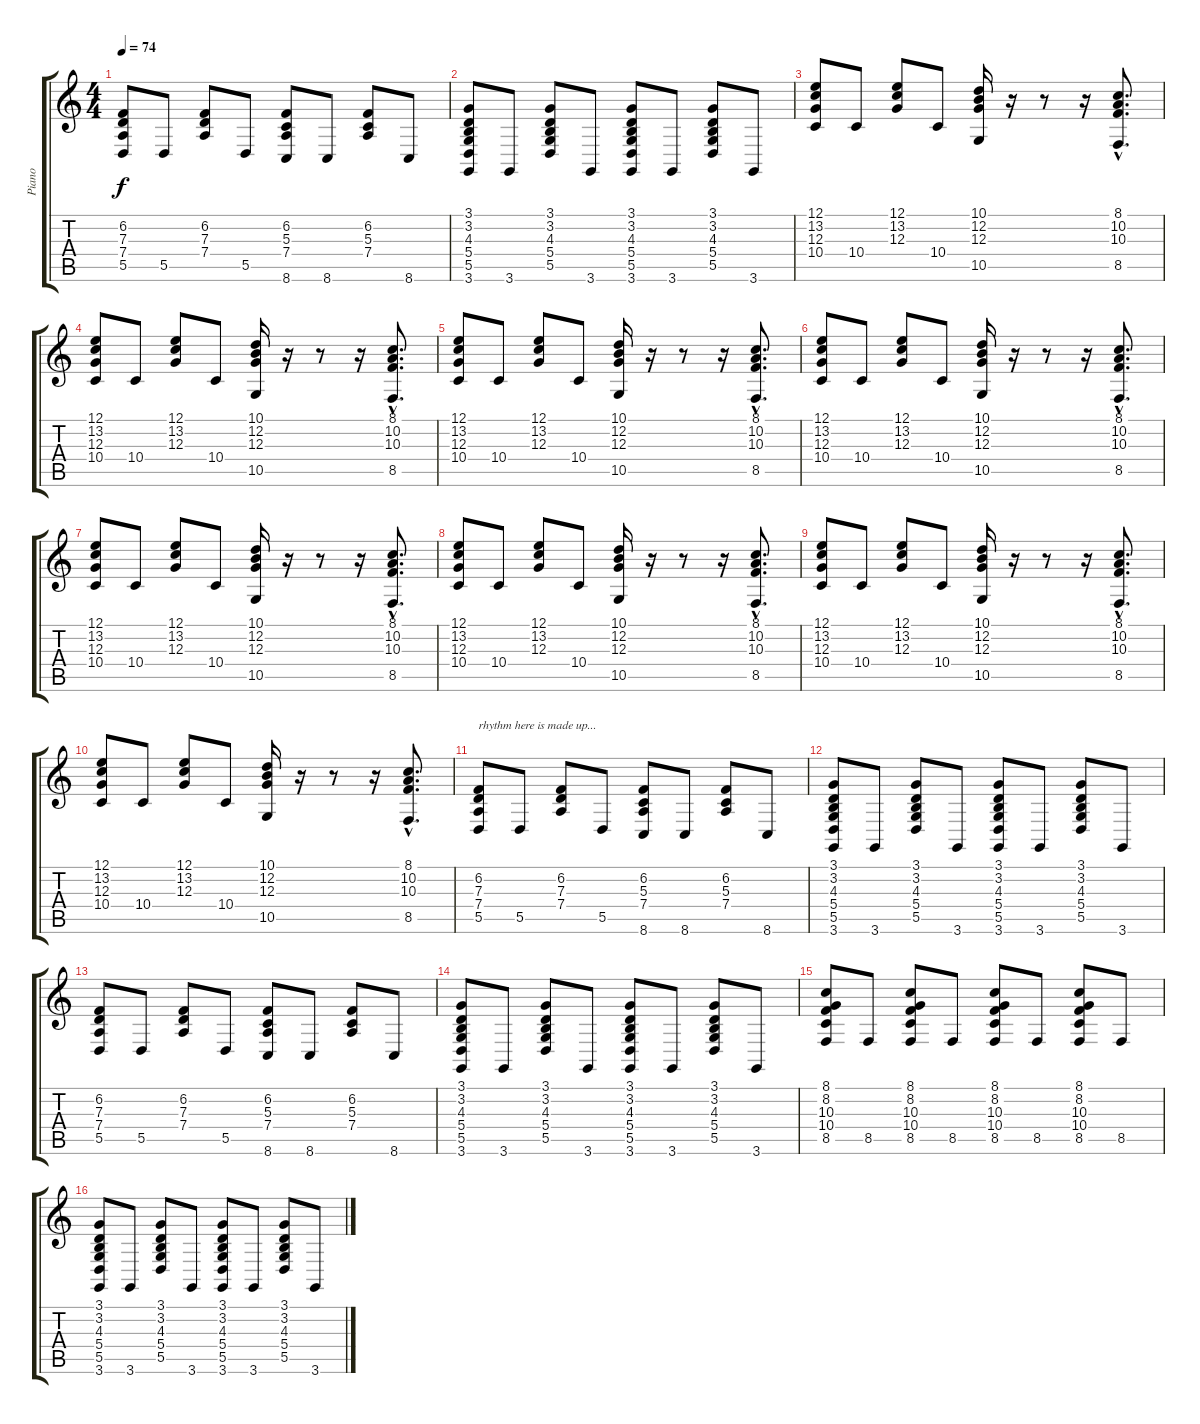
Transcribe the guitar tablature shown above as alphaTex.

\track ("Piano" "Piano") {instrument acousticgrandpiano}
\staff {score tabs}
\tuning (E4 B3 G3 D3 A2 E2) {hide}
\ts (4 4)
\tempo 74
\clef g2
\ks c
(6.2 7.3 7.4 5.5).8{dy f} 5.5.8 (6.2 7.3 7.4).8 5.5.8 (6.2 5.3 7.4 8.6).8 8.6.8 (6.2 5.3 7.4).8 8.6.8 |
(3.1 3.2 4.3 5.4 5.5 3.6).8 3.6.8 (3.1 3.2 4.3 5.4 5.5).8 3.6.8 (3.1 3.2 4.3 5.4 5.5 3.6).8 3.6.8 (3.1 3.2 4.3 5.4 5.5).8 3.6.8 |
(12.1 13.2 12.3 10.4).8 10.4.8 (12.1 13.2 12.3).8 10.4.8 (10.1 12.2 12.3 10.5).16 r.16 r.8 r.16 (8.1{hac} 10.2{hac} 10.3{hac} 8.5{hac}).8{d} |
(12.1 13.2 12.3 10.4).8 10.4.8 (12.1 13.2 12.3).8 10.4.8 (10.1 12.2 12.3 10.5).16 r.16 r.8 r.16 (8.1{hac} 10.2{hac} 10.3{hac} 8.5{hac}).8{d} |
(12.1 13.2 12.3 10.4).8 10.4.8 (12.1 13.2 12.3).8 10.4.8 (10.1 12.2 12.3 10.5).16 r.16 r.8 r.16 (8.1{hac} 10.2{hac} 10.3{hac} 8.5{hac}).8{d} |
(12.1 13.2 12.3 10.4).8 10.4.8 (12.1 13.2 12.3).8 10.4.8 (10.1 12.2 12.3 10.5).16 r.16 r.8 r.16 (8.1{hac} 10.2{hac} 10.3{hac} 8.5{hac}).8{d} |
(12.1 13.2 12.3 10.4).8 10.4.8 (12.1 13.2 12.3).8 10.4.8 (10.1 12.2 12.3 10.5).16 r.16 r.8 r.16 (8.1{hac} 10.2{hac} 10.3{hac} 8.5{hac}).8{d} |
(12.1 13.2 12.3 10.4).8 10.4.8 (12.1 13.2 12.3).8 10.4.8 (10.1 12.2 12.3 10.5).16 r.16 r.8 r.16 (8.1{hac} 10.2{hac} 10.3{hac} 8.5{hac}).8{d} |
(12.1 13.2 12.3 10.4).8 10.4.8 (12.1 13.2 12.3).8 10.4.8 (10.1 12.2 12.3 10.5).16 r.16 r.8 r.16 (8.1{hac} 10.2{hac} 10.3{hac} 8.5{hac}).8{d} |
(12.1 13.2 12.3 10.4).8 10.4.8 (12.1 13.2 12.3).8 10.4.8 (10.1 12.2 12.3 10.5).16 r.16 r.8 r.16 (8.1{hac} 10.2{hac} 10.3{hac} 8.5{hac}).8{d} |
(6.2 7.3 7.4 5.5).8{txt "rhythm here is made up..."} 5.5.8 (6.2 7.3 7.4).8 5.5.8 (6.2 5.3 7.4 8.6).8 8.6.8 (6.2 5.3 7.4).8 8.6.8 |
(3.1 3.2 4.3 5.4 5.5 3.6).8 3.6.8 (3.1 3.2 4.3 5.4 5.5).8 3.6.8 (3.1 3.2 4.3 5.4 5.5 3.6).8 3.6.8 (3.1 3.2 4.3 5.4 5.5).8 3.6.8 |
(6.2 7.3 7.4 5.5).8 5.5.8 (6.2 7.3 7.4).8 5.5.8 (6.2 5.3 7.4 8.6).8 8.6.8 (6.2 5.3 7.4).8 8.6.8 |
(3.1 3.2 4.3 5.4 5.5 3.6).8 3.6.8 (3.1 3.2 4.3 5.4 5.5).8 3.6.8 (3.1 3.2 4.3 5.4 5.5 3.6).8 3.6.8 (3.1 3.2 4.3 5.4 5.5).8 3.6.8 |
(8.1 8.2 10.3 10.4 8.5).8 8.5.8 (8.1 8.2 10.3 10.4 8.5).8 8.5.8 (8.1 8.2 10.3 10.4 8.5).8 8.5.8 (8.1 8.2 10.3 10.4 8.5).8 8.5.8 |
(3.1 3.2 4.3 5.4 5.5 3.6).8 3.6.8 (3.1 3.2 4.3 5.4 5.5).8 3.6.8 (3.1 3.2 4.3 5.4 5.5 3.6).8 3.6.8 (3.1 3.2 4.3 5.4 5.5).8 3.6.8
